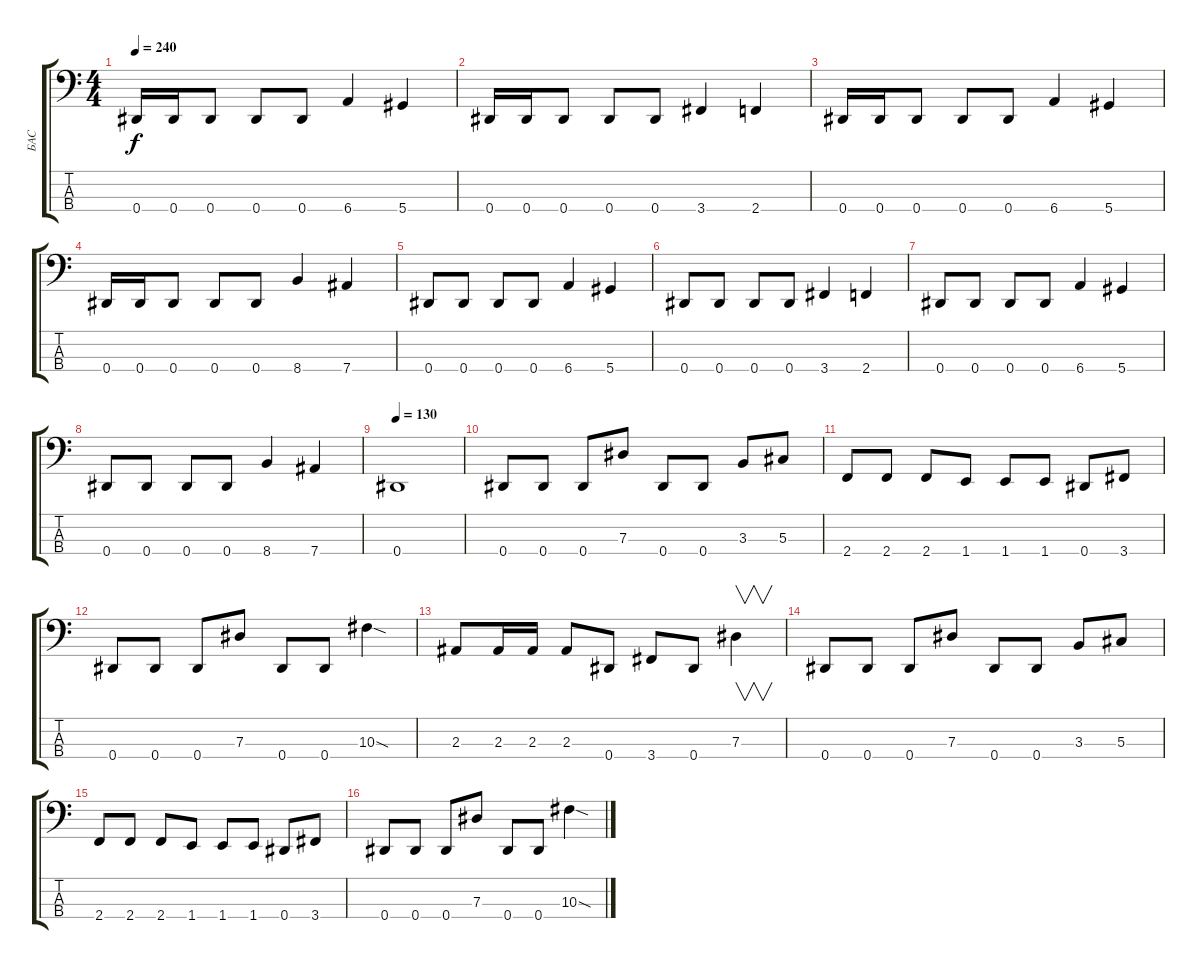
\track ("БАС" "БАС") {instrument electricbassfinger}
\staff {score tabs}
\tuning (Gb2 Db2 Ab1 Eb1) {hide}
\ts (4 4)
\tempo 240
\clef f4
\ks c
0.4.16{dy f} 0.4.16 0.4.8 0.4.8 0.4.8 6.4.4 5.4.4 |
0.4.16 0.4.16 0.4.8 0.4.8 0.4.8 3.4.4 2.4.4 |
0.4.16 0.4.16 0.4.8 0.4.8 0.4.8 6.4.4 5.4.4 |
0.4.16 0.4.16 0.4.8 0.4.8 0.4.8 8.4.4 7.4.4 |
0.4.8 0.4.8 0.4.8 0.4.8 6.4.4 5.4.4 |
0.4.8 0.4.8 0.4.8 0.4.8 3.4.4 2.4.4 |
0.4.8 0.4.8 0.4.8 0.4.8 6.4.4 5.4.4 |
0.4.8 0.4.8 0.4.8 0.4.8 8.4.4 7.4.4 |
\tempo 130
0.4.1 |
0.4.8 0.4.8 0.4.8 7.3.8 0.4.8 0.4.8 3.3.8 5.3.8 |
2.4.8 2.4.8 2.4.8 1.4.8 1.4.8 1.4.8 0.4.8 3.4.8 |
0.4.8 0.4.8 0.4.8 7.3.8 0.4.8 0.4.8 10.3{sod}.4 |
2.3.8 2.3.16 2.3.16 2.3.8 0.4.8 3.4.8 0.4.8 7.3.4{v} |
0.4.8 0.4.8 0.4.8 7.3.8 0.4.8 0.4.8 3.3.8 5.3.8 |
2.4.8 2.4.8 2.4.8 1.4.8 1.4.8 1.4.8 0.4.8 3.4.8 |
0.4.8 0.4.8 0.4.8 7.3.8 0.4.8 0.4.8 10.3{sod}.4
